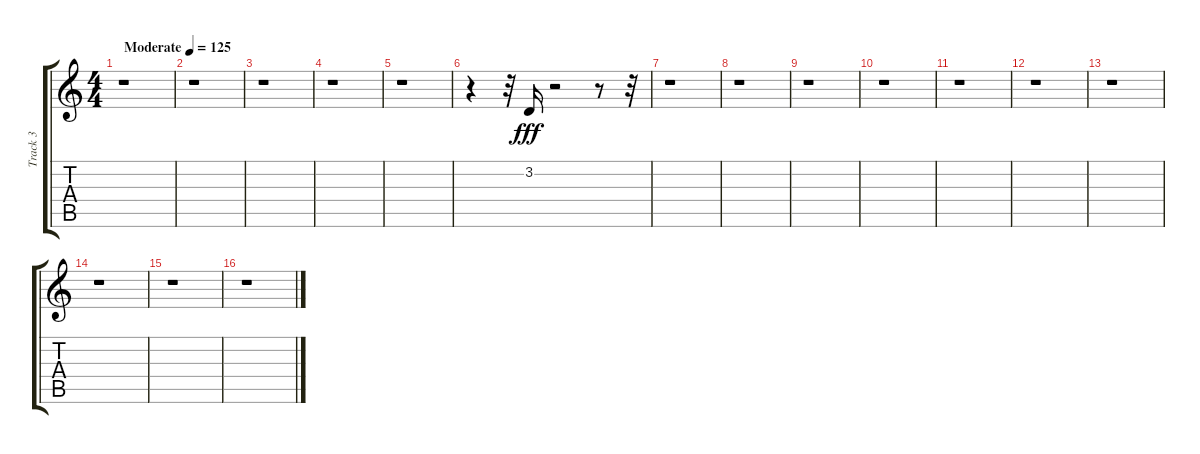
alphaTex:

\track ("Track 3" "Track 3") {instrument altosax}
\staff {score tabs}
\tuning (E4 B3 G3 D3 A2 E2) {hide}
\ts (4 4)
\tempo (125 "Moderate")
\clef g2
\ks c
r.1{dy fff instrument altosax} |
r.1 |
r.1 |
r.1 |
r.1 |
r.4 r.32 3.2.16 r.2 r.8 r.32 |
r.1 |
r.1 |
r.1 |
r.1 |
r.1 |
r.1 |
r.1 |
r.1 |
r.1 |
r.1
